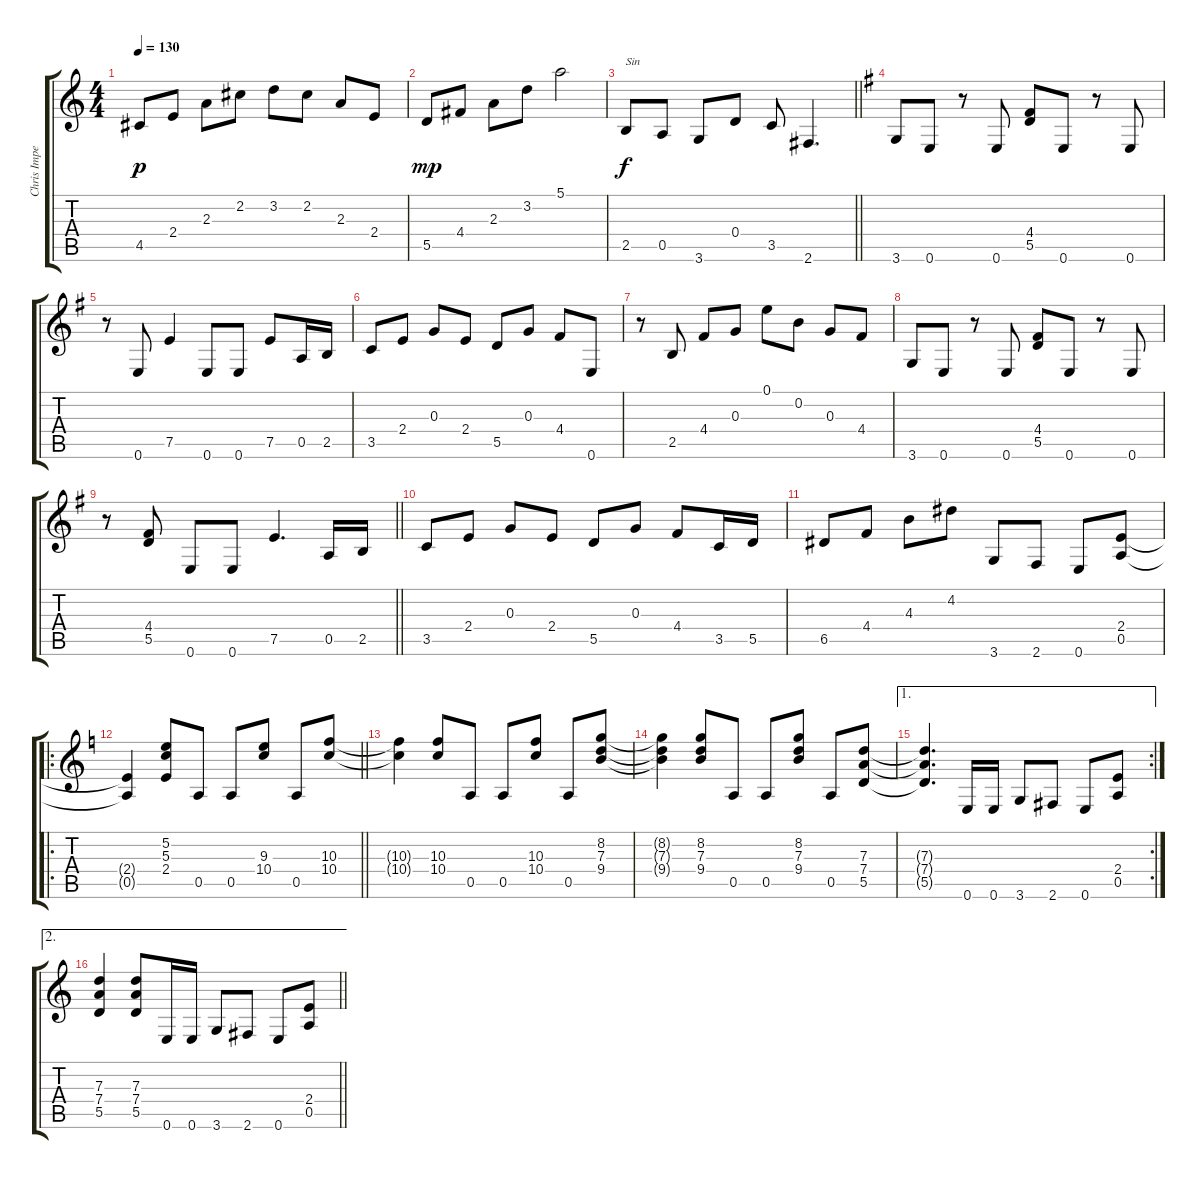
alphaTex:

\track ("Chris Impelliteri" "Chris Impe") {instrument overdrivenguitar}
\staff {score tabs}
\tuning (E4 B3 G3 D3 A2 E2) {hide}
\ts (4 4)
\tempo 130
\clef g2
\ks c
4.5.8{dy p} 2.4.8 2.3.8 2.2.8 3.2.8 2.2.8 2.3.8 2.4.8 |
5.5.8{dy mp} 4.4.8 2.3.8 3.2.8 5.1.2 |
\barLineRight lightlight
2.5.8{txt "Sin" dy f} 0.5.8 3.6.8 0.4.8 3.5.8 2.6.4{d} |
\ks g
3.6.8 0.6.8 r.8 0.6.8 (4.4 5.5).8 0.6.8 r.8 0.6.8 |
r.8 0.6.8 7.5.4 0.6.8 0.6.8 7.5.8 0.5.16 2.5.16 |
3.5.8 2.4.8 0.3.8 2.4.8 5.5.8 0.3.8 4.4.8 0.6.8 |
r.8 2.5.8 4.4.8 0.3.8 0.1.8 0.2.8 0.3.8 4.4.8 |
3.6.8 0.6.8 r.8 0.6.8 (4.4 5.5).8 0.6.8 r.8 0.6.8 |
\barLineRight lightlight
r.8 (4.4 5.5).8 0.6.8 0.6.8 7.5.4{d} 0.5.16 2.5.16 |
3.5.8 2.4.8 0.3.8 2.4.8 5.5.8 0.3.8 4.4.8 3.5.16 5.5.16 |
6.5.8 4.4.8 4.3.8 4.2.8 3.6.8 2.6.8 0.6.8 (2.4 0.5).8 |
\ro
\barLineRight lightlight
\ks c
(2.4{t} 0.5{t}).4 (5.2 5.3 2.4).8 0.5.8 0.5.8 (9.3 10.4).8 0.5.8 (10.3 10.4).8 |
(10.3{t} 10.4{t}).4 (10.3 10.4).8 0.5.8 0.5.8 (10.3 10.4).8 0.5.8 (8.2 7.3 9.4).8 |
(8.2{t} 7.3{t} 9.4{t}).4 (8.2 7.3 9.4).8 0.5.8 0.5.8 (8.2 7.3 9.4).8 0.5.8 (7.3 7.4 5.5).8 |
\ae 1
\rc 2
(7.3{t} 7.4{t} 5.5{t}).4{d} 0.6.16 0.6.16 3.6.8 2.6.8 0.6.8 (2.4 0.5).8 |
\ae 2
\barLineRight lightlight
(7.3 7.4 5.5).4 (7.3 7.4 5.5).8 0.6.16 0.6.16 3.6.8 2.6.8 0.6.8 (2.4 0.5).8
